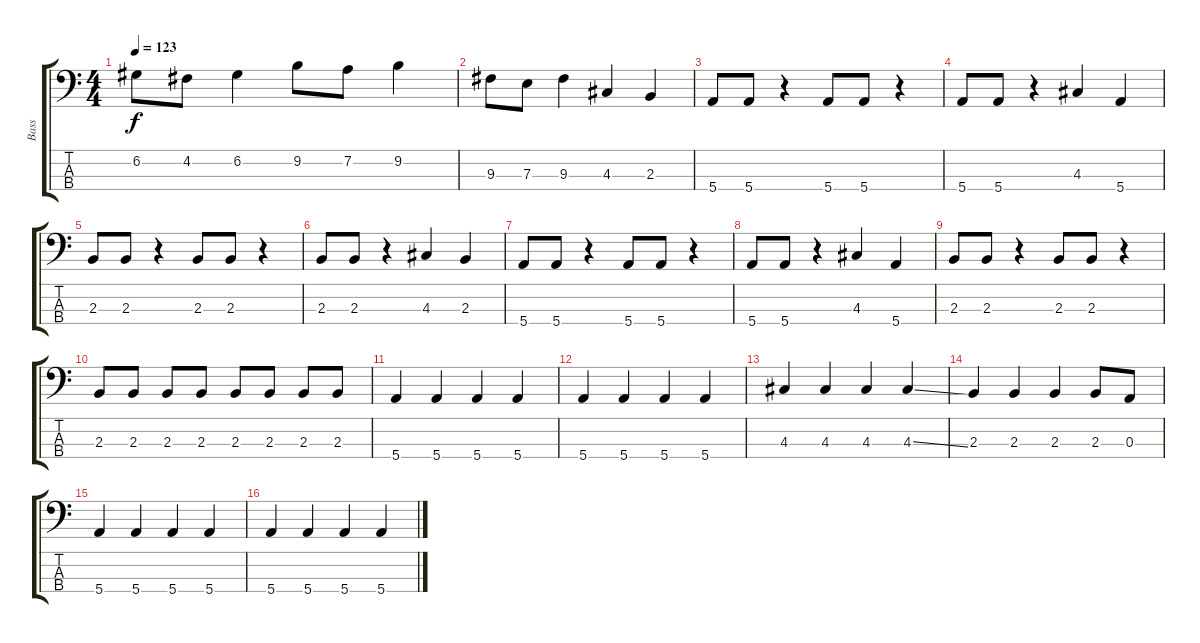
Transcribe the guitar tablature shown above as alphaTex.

\track ("Bass" "Bass") {instrument electricbassfinger}
\staff {score tabs}
\tuning (G2 D2 A1 E1) {hide}
\ts (4 4)
\tempo 123
\clef f4
\ks c
6.2.8{dy f} 4.2.8 6.2.4 9.2.8 7.2.8 9.2.4 |
9.3.8 7.3.8 9.3.4 4.3.4 2.3.4 |
5.4.8 5.4.8 r.4 5.4.8 5.4.8 r.4 |
5.4.8 5.4.8 r.4 4.3.4 5.4.4 |
2.3.8 2.3.8 r.4 2.3.8 2.3.8 r.4 |
2.3.8 2.3.8 r.4 4.3.4 2.3.4 |
5.4.8 5.4.8 r.4 5.4.8 5.4.8 r.4 |
5.4.8 5.4.8 r.4 4.3.4 5.4.4 |
2.3.8 2.3.8 r.4 2.3.8 2.3.8 r.4 |
2.3.8 2.3.8 2.3.8 2.3.8 2.3.8 2.3.8 2.3.8 2.3.8 |
5.4.4 5.4.4 5.4.4 5.4.4 |
5.4.4 5.4.4 5.4.4 5.4.4 |
4.3.4 4.3.4 4.3.4 4.3{ss}.4 |
2.3.4 2.3.4 2.3.4 2.3.8 0.3.8 |
5.4.4 5.4.4 5.4.4 5.4.4 |
5.4.4 5.4.4 5.4.4 5.4.4
